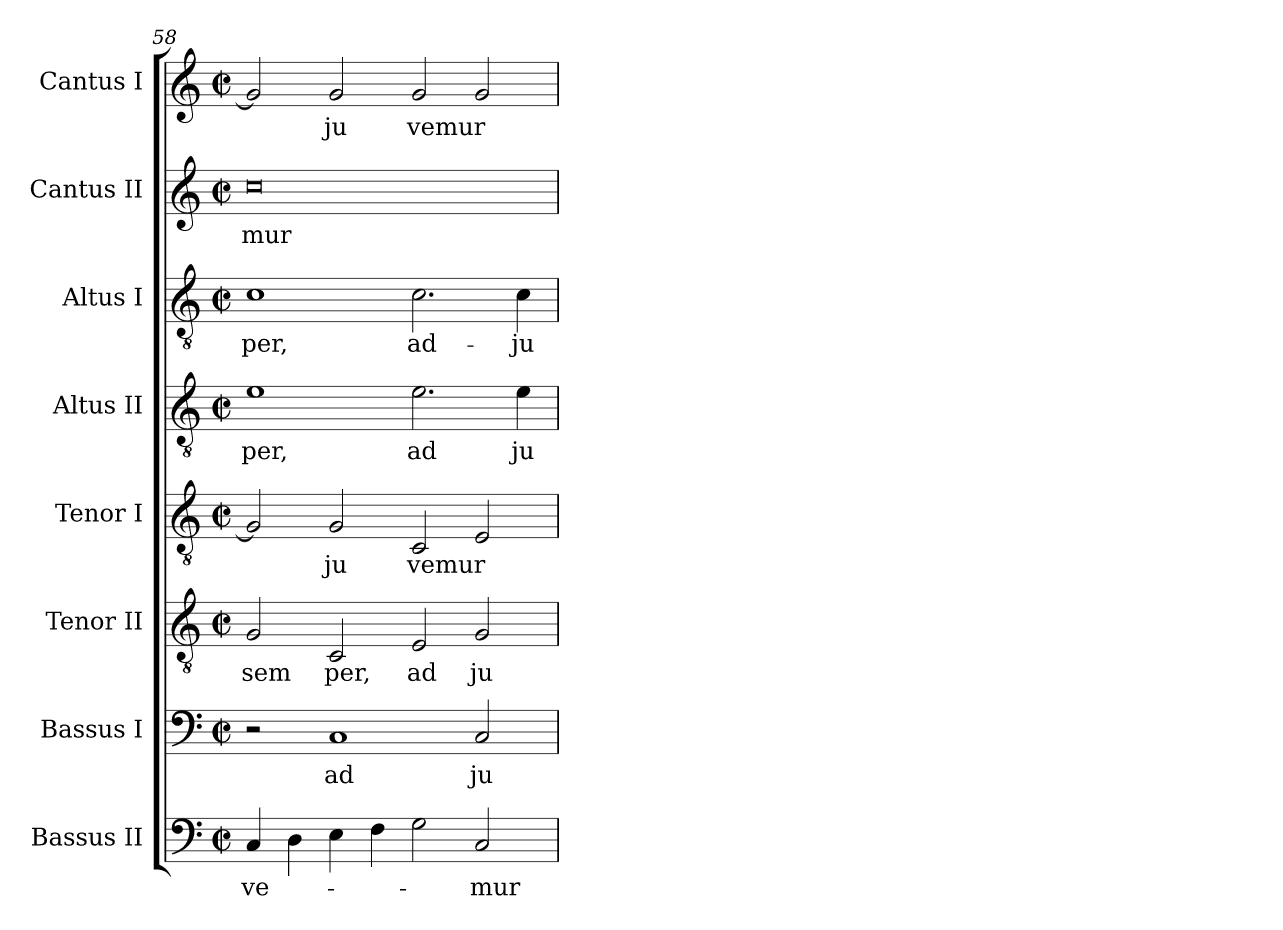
**kern	**text	**kern	**text	**kern	**text	**kern	**text	**kern	**text	**kern	**text	**kern	**text	**kern	**text
*part8	*part8	*part7	*part7	*part6	*part6	*part5	*part5	*part4	*part4	*part3	*part3	*part2	*part2	*part1	*part1
*staff8	*staff8	*staff7	*staff7	*staff6	*staff6	*staff5	*staff5	*staff4	*staff4	*staff3	*staff3	*staff2	*staff2	*staff1	*staff1
*I"Bassus II	*	*I"Bassus I	*	*I"Tenor II	*	*I"Tenor I	*	*I"Altus II	*	*I"Altus I	*	*I"Cantus II	*	*I"Cantus I	*
*clefF4	*	*clefF4	*	*clefGv2	*	*clefGv2	*	*clefGv2	*	*clefGv2	*	*clefG2	*	*clefG2	*
*M2/2	*	*M2/2	*	*M2/2	*	*M2/2	*	*M2/2	*	*M2/2	*	*M2/2	*	*M2/2	*
*met(c|)	*	*met(c|)	*	*met(c|)	*	*met(c|)	*	*met(c|)	*	*met(c|)	*	*met(c|)	*	*met(c|)	*
=58	=58	=58	=58	=58	=58	=58	=58	=58	=58	=58	=58	=58	=58	=58	=58
!	!LO:LY:b:cj	!	!	!	!LO:LY:b:cj	!	!	!	!LO:LY:b:cj	!	!LO:LY:b:cj	!	!LO:LY:b:cj	!	!
4C/	-ve-	2r	.	2G/	sem	2G/]	.	1e	per,	1c	-per,	0cc	mur	2g/]	.
4D\	.	.	.	.	.	.	.	.	.	.	.	.	.	.	.
!	!	!	!LO:LY:b:cj	!	!LO:LY:b:cj	!	!LO:LY:b:cj	!	!	!	!	!	!	!	!LO:LY:b:cj
4E\	.	1C	ad	2C/	per,	2G/	ju	.	.	.	.	.	.	2g/	ju
4F\	.	.	.	.	.	.	.	.	.	.	.	.	.	.	.
!	!	!	!	!	!LO:LY:b:cj	!	!LO:LY:b	!	!LO:LY:b:cj	!	!LO:LY:b:cj	!	!	!	!LO:LY:b
2G\	.	.	.	2E/	ad	2C/	vemur	2.e\	ad	2.c\	ad-	.	.	2g/	vemur
!	!LO:LY:b:cj	!	!LO:LY:b:cj	!	!LO:LY:b:cj	!	!	!	!	!	!	!	!	!	!
2C/	-mur	2C/	ju	2G/	ju	2E/	.	.	.	.	.	.	.	2g/	.
!	!	!	!	!	!	!	!	!	!LO:LY:b:cj	!	!LO:LY:b:cj	!	!	!	!
.	.	.	.	.	.	.	.	4e\	ju	4c\	-ju-	.	.	.	.
=	=	=	=	=	=	=	=	=	=	=	=	=	=	=	=
*-	*-	*-	*-	*-	*-	*-	*-	*-	*-	*-	*-	*-	*-	*-	*-
